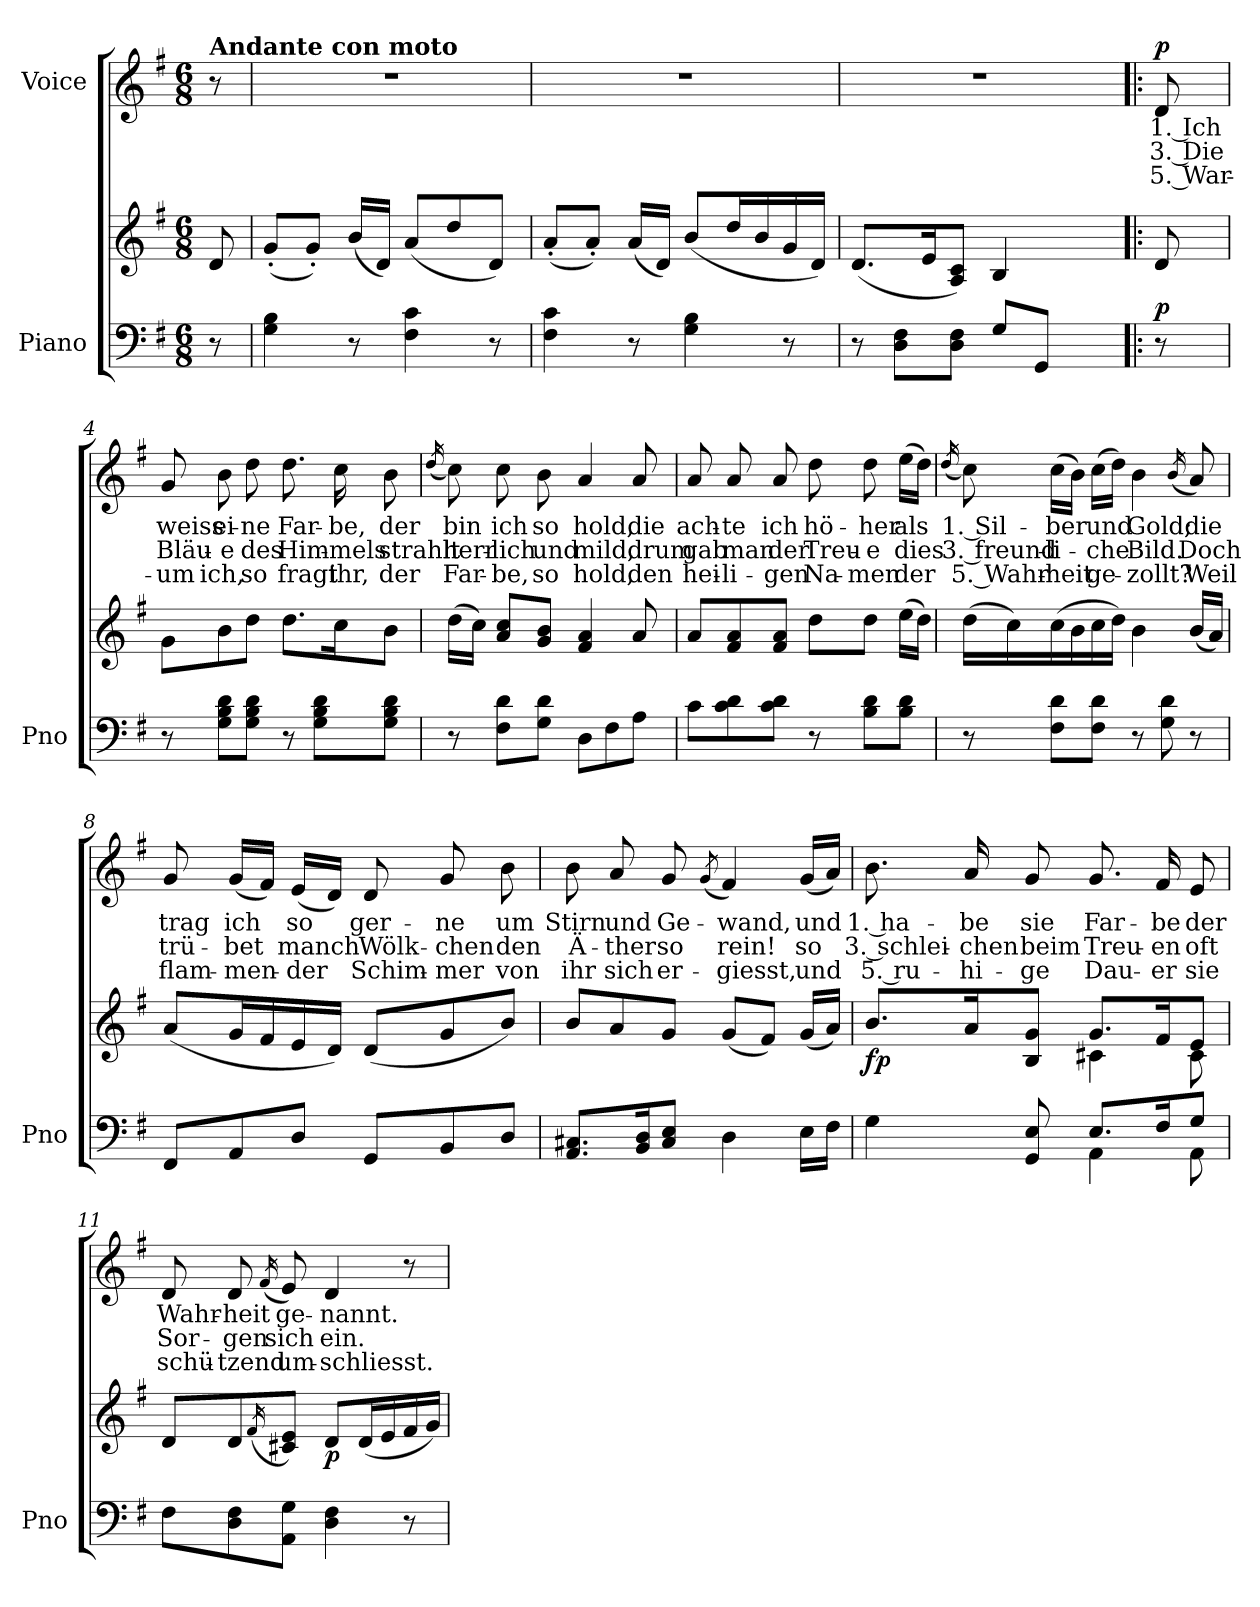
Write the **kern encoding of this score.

**kern	**kern	**dynam	**kern	**text	**text	**text	**dynam
*part2	*part2	*part2	*part1	*part1	*part1	*part1	*part1
*staff3	*staff2	*staff2/3	*staff1	*staff1	*staff1	*staff1	*staff1
*I"Piano	*	*	*I"Voice	*	*	*	*
*I'Pno	*	*	*	*	*	*	*
*clefF4	*clefG2	*	*clefG2	*	*	*	*
*k[f#]	*k[f#]	*	*k[f#]	*	*	*	*
*M6/8	*M6/8	*	*M6/8	*	*	*	*
=	=	=	=	=	=	=	=
!	!	!	!LO:TX:a:B:t=Andante con moto	!	!	!	!
8r	8d/	.	8r	.	.	.	.
=1	=1	=1	=1	=1	=1	=1	=1
!	!	!LO:DY:b	!	!	!	!	!
!	!	!LO:DY:n=1:b	!	!	!	!	!
4G\ 4B\	(8g'/L	other-dynamics p	2.r	.	.	.	.
.	8g'/J)	.	.	.	.	.	.
8r	(16b/LL	.	.	.	.	.	.
.	16d/JJ)	.	.	.	.	.	.
4F#\ 4c\	(8a/L	.	.	.	.	.	.
.	8dd/	.	.	.	.	.	.
8r	8d/J)	.	.	.	.	.	.
=2	=2	=2	=2	=2	=2	=2	=2
4F#\ 4c\	(8a'/L	.	2.r	.	.	.	.
.	8a'/J)	.	.	.	.	.	.
8r	(16a/LL	.	.	.	.	.	.
.	16d/JJ)	.	.	.	.	.	.
4G\ 4B\	(8b/L	.	.	.	.	.	.
.	16dd/L	.	.	.	.	.	.
.	16b/	.	.	.	.	.	.
8r	16g/	.	.	.	.	.	.
.	16d/JJ)	.	.	.	.	.	.
=3	=3	=3	=3	=3	=3	=3	=3
8r	(8.d/L	.	2.r	.	.	.	.
8D\ 8F#\L	.	.	.	.	.	.	.
.	16e/K	.	.	.	.	.	.
8D\ 8F#\J	8A/ 8c/J)	.	.	.	.	.	.
8G/L	4B/	.	.	.	.	.	.
8GG/J	.	.	.	.	.	.	.
8ryy	8ryy	.	.	.	.	.	.
!!LO:LB:g=z
=3X1!|:	=3X1!|:	=3X1!|:	=3X1!|:	=3X1!|:	=3X1!|:	=3X1!|:	=3X1!|:
!	!	!LO:DY:a=2	!	!LO:LY:b	!LO:LY:b	!LO:LY:b	!LO:DY:a
8r	8d/	p	8d/	1. Ich	3. Die	5. War-	p
=4	=4	=4	=4	=4	=4	=4	=4
!	!	!	!	!LO:LY:b	!LO:LY:b	!LO:LY:b	!
8r	8g\L	.	8g/	weiss	Bläu-	-um	.
!	!	!	!	!LO:LY:b	!LO:LY:b	!LO:LY:b	!
8G\ 8B\ 8d\L	8b\	.	8b\	ei-	-e	ich,	.
!	!	!	!	!LO:LY:b	!LO:LY:b	!LO:LY:b	!
8G\ 8B\ 8d\J	8dd\J	.	8dd\	-ne	des	so	.
!	!	!	!	!LO:LY:b	!LO:LY:b	!LO:LY:b	!
8r	8.dd\L	.	8.dd\	Far-	Him-	fragt	.
8G\ 8B\ 8d\L	.	.	.	.	.	.	.
!	!	!	!	!LO:LY:b	!LO:LY:b	!LO:LY:b	!
.	16cc\K	.	16cc\	-be,	-mels	ihr,	.
!	!	!	!	!LO:LY:b	!LO:LY:b	!LO:LY:b	!
8G\ 8B\ 8d\J	8b\J	.	8b\	der	strahlt	der	.
=5	=5	=5	=5	=5	=5	=5	=5
.	.	.	(16qdd/	.	.	.	.
!	!	!	!	!LO:LY:b	!LO:LY:b	!LO:LY:b	!
8r	(16dd\LL	.	8cc\)	bin	herr-	Far-	.
.	16cc\JJ)	.	.	.	.	.	.
!	!	!	!	!LO:LY:b	!LO:LY:b	!LO:LY:b	!
8F#\ 8d\L	8a/ 8cc/L	.	8cc\	ich	-lich	-be,	.
!	!	!	!	!LO:LY:b	!LO:LY:b	!LO:LY:b	!
8G\ 8d\J	8g/ 8b/J	.	8b\	so	und	so	.
!	!	!	!	!LO:LY:b	!LO:LY:b	!LO:LY:b	!
8D\L	4f#/ 4a/	.	4a/	hold,	mild,	hold,	.
8F#\	.	.	.	.	.	.	.
!	!	!	!	!LO:LY:b	!LO:LY:b	!LO:LY:b	!
8A\J	8a/	.	8a/	die	drum	den	.
=6	=6	=6	=6	=6	=6	=6	=6
!	!	!	!	!LO:LY:b	!LO:LY:b	!LO:LY:b	!
8c\L	8a/L	.	8a/	ach-	gab	hei-	.
!	!	!	!	!LO:LY:b	!LO:LY:b	!LO:LY:b	!
8c\ 8d\	8f#/ 8a/	.	8a/	-te	man	-li-	.
!	!	!	!	!LO:LY:b	!LO:LY:b	!LO:LY:b	!
8c\ 8d\J	8f#/ 8a/J	.	8a/	ich	der	-gen	.
!	!	!	!	!LO:LY:b	!LO:LY:b	!LO:LY:b	!
8r	8dd\L	.	8dd\	hö-	Treu-	Na-	.
!	!	!	!	!LO:LY:b	!LO:LY:b	!LO:LY:b	!
8B\ 8d\L	8dd\J	.	8dd\	-her	-e	-men	.
!	!	!	!	!LO:LY:b	!LO:LY:b	!LO:LY:b	!
8B\ 8d\J	(16ee\LL	.	(16ee\LL	als	dies	der	.
.	16dd\JJ)	.	16dd\JJ)	.	.	.	.
!!LO:LB:g=z
=7	=7	=7	=7	=7	=7	=7	=7
.	.	.	(16qdd/	.	.	.	.
!	!	!	!	!LO:LY:b	!LO:LY:b	!LO:LY:b	!
8r	(16dd\LL	.	8cc\)	1. Sil-	3. freund-	5. Wahr-	.
.	16cc\)	.	.	.	.	.	.
!	!	!	!	!LO:LY:b	!LO:LY:b	!LO:LY:b	!
8F#\ 8d\L	(16cc\	.	(16cc\LL	-ber	-li-	-heit	.
.	16b\	.	16b\JJ)	.	.	.	.
!	!	!	!	!LO:LY:b	!LO:LY:b	!LO:LY:b	!
8F#\ 8d\J	16cc\	.	(16cc\LL	und	-che	ge-	.
.	16dd\JJ)	.	16dd\JJ)	.	.	.	.
!	!	!	!	!LO:LY:b	!LO:LY:b	!LO:LY:b	!
8r	4b\	.	4b\	Gold;	Bild.	-zollt?	.
8G\ 8d\	.	.	.	.	.	.	.
.	.	.	(16qb/	.	.	.	.
!	!	!	!	!LO:LY:b	!LO:LY:b	!LO:LY:b	!
8r	(16b/LL	.	8a/)	die	Doch	Weil	.
.	16a/JJ)	.	.	.	.	.	.
=8	=8	=8	=8	=8	=8	=8	=8
!	!	!	!	!LO:LY:b	!LO:LY:b	!LO:LY:b	!
8FF#/L	(8a/L	.	8g/	trag	trü-	flam-	.
!	!	!	!	!LO:LY:b	!LO:LY:b	!LO:LY:b	!
8AA/	16g/L	.	(16g/LL	ich	-bet	-men-	.
.	16f#/	.	16f#/JJ)	.	.	.	.
!	!	!	!	!LO:LY:b	!LO:LY:b	!LO:LY:b	!
8D/J	16e/	.	(16e/LL	so	manch	-der	.
.	16d/JJ)	.	16d/JJ)	.	.	.	.
!	!	!	!	!LO:LY:b	!LO:LY:b	!LO:LY:b	!
8GG/L	(8d/L	.	8d/	ger-	Wölk-	Schim-	.
!	!	!	!	!LO:LY:b	!LO:LY:b	!LO:LY:b	!
8BB/	8g/	.	8g/	-ne	-chen	-mer	.
!	!	!	!	!LO:LY:b	!LO:LY:b	!LO:LY:b	!
8D/J	8b/J)	.	8b\	um	den	von	.
=9	=9	=9	=9	=9	=9	=9	=9
!	!	!	!	!LO:LY:b	!LO:LY:b	!LO:LY:b	!
8.AA/ 8.C#X/L	8b/L	.	8b\	Stirn	Ä-	ihr	.
!	!	!	!	!LO:LY:b	!LO:LY:b	!LO:LY:b	!
.	8a/	.	8a/	und	-ther	sich	.
16BB/ 16D/K	.	.	.	.	.	.	.
!	!	!	!	!LO:LY:b	!LO:LY:b	!LO:LY:b	!
8C#/ 8E/J	8g/J	.	8g/	Ge-	so	er-	.
.	.	.	(8qg/	.	.	.	.
!	!	!	!	!LO:LY:b	!LO:LY:b	!LO:LY:b	!
4D\	(8g/L	.	4f#/)	-wand,	rein!	-giesst,	.
.	8f#/J)	.	.	.	.	.	.
!	!	!	!	!LO:LY:b	!LO:LY:b	!LO:LY:b	!
16E\LL	(16g/LL	.	(16g/LL	und	so	und	.
16F#\JJ	16a/JJ)	.	16a/JJ)	.	.	.	.
!!LO:LB:g=z
=10	=10	=10	=10	=10	=10	=10	=10
*^	*^	*	*	*	*	*	*
!	!	!	!	!LO:DY:b	!	!LO:LY:b	!LO:LY:b	!LO:LY:b	!
4G\	4.ryy	8.b/L	4.ryy	fp	8.b\	1. ha-	3. schlei-	5. ru-	.
!	!	!	!	!	!	!LO:LY:b	!LO:LY:b	!LO:LY:b	!
.	.	16a/K	.	.	16a/	-be	-chen	-hi-	.
!	!	!	!	!	!	!LO:LY:b	!LO:LY:b	!LO:LY:b	!
8GG/ 8E/	.	8B/ 8g/J	.	.	8g/	sie	beim	-ge	.
!	!	!	!	!	!	!LO:LY:b	!LO:LY:b	!LO:LY:b	!
8.E/L	4AA\	8.g/L	4c#X\	.	8.g/	Far-	Treu-	Dau-	.
!	!	!	!	!	!	!LO:LY:b	!LO:LY:b	!LO:LY:b	!
16F#/K	.	16f#/K	.	.	16f#/	-be	-en	-er	.
!	!	!	!	!	!	!LO:LY:b	!LO:LY:b	!LO:LY:b	!
8G/J	8AA\	8e/J	8c#\	.	8e/	der	oft	sie	.
=11	=11	=11	=11	=11	=11	=11	=11	=11	=11
!	!	!	!	!	!	!LO:LY:b	!LO:LY:b	!LO:LY:b	!
*v	*v	*	*	*	*	*	*	*	*
*	*v	*v	*	*	*	*	*	*
8F#\L	8d/L	.	8d/	Wahr-	Sor-	schü-	.
!	!	!	!	!LO:LY:b	!LO:LY:b	!LO:LY:b	!
8D\ 8F#\	8d/	.	8d/	-heit	-gen	-tzend	.
.	(>16qf#/	.	(16qf#/	.	.	.	.
!	!	!	!	!LO:LY:b	!LO:LY:b	!LO:LY:b	!
8AA\ 8G\J	8c#X/ 8e/J)	.	8e/)	ge-	sich	um-	.
!	!	!LO:DY:b	!	!LO:LY:b	!LO:LY:b	!LO:LY:b	!
4D\ 4F#\	8d/L	p	4d/	-nannt.	ein.	-schliesst.	.
.	(16d/L	.	.	.	.	.	.
.	16e/	.	.	.	.	.	.
8r	16f#/	.	8r	.	.	.	.
.	16g/JJ)	.	.	.	.	.	.
=	=	=	=	=	=	=	=
*-	*-	*-	*-	*-	*-	*-	*-
